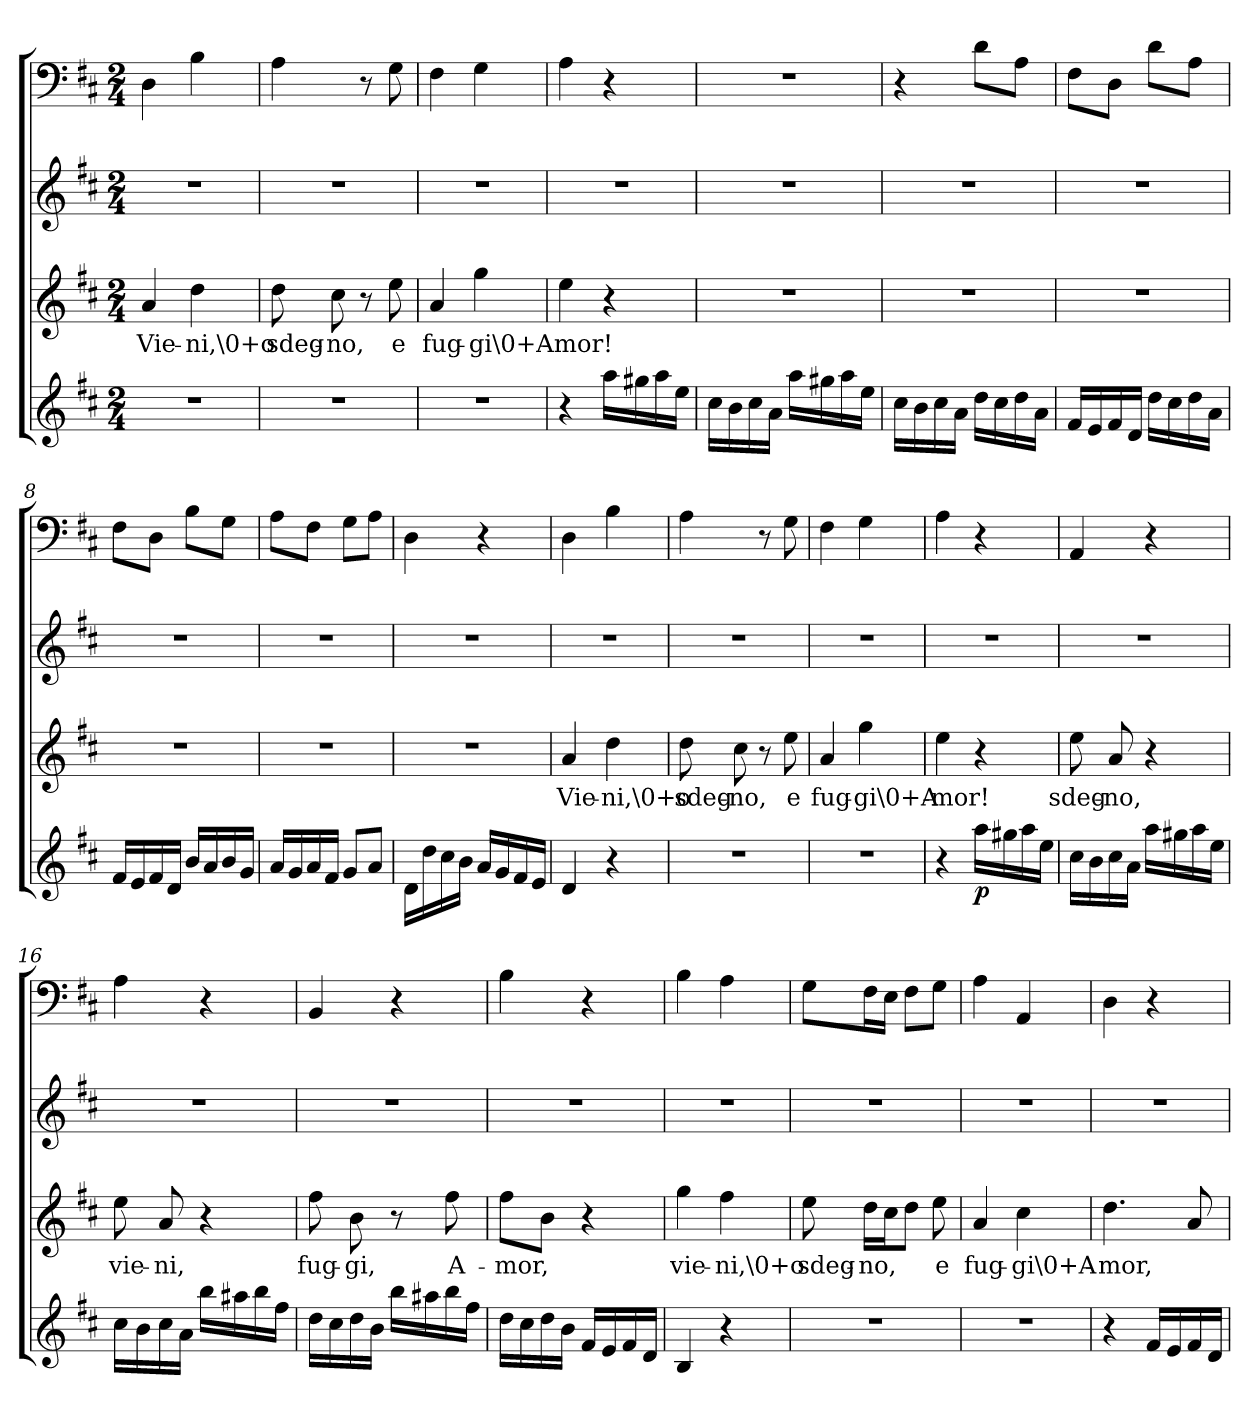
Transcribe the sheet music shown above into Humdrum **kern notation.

**kern	**dynam	**kern	**text	**kern	**kern
*part4	*part4	*part3	*part3	*part2	*part1
*staff4	*staff4	*staff3	*staff3	*staff2	*staff1
*clefG2	*	*clefG2	*	*clefG2	*clefF4
*k[f#c#]	*	*k[f#c#]	*	*k[f#c#]	*k[f#c#]
*D:	*	*D:	*	*D:	*D:
*M2/4	*	*M2/4	*	*M2/4	*M2/4
=1	=1	=1	=1	=1	=1
2r	.	4a/	Vie-	2r	4D\
.	.	4dd\	-ni,\0+o	.	4B\
=2	=2	=2	=2	=2	=2
2r	.	8dd\	sdeg-	2r	4A\
.	.	8cc#\	-no,	.	.
.	.	8r	.	.	8r
.	.	8ee\	e	.	8G\
=3	=3	=3	=3	=3	=3
2r	.	4a/	fug-	2r	4F#\
.	.	4gg\	-gi\0+A-	.	4G\
=4	=4	=4	=4	=4	=4
4r	.	4ee\	-mor!	2r	4A\
16aa\LL	.	4r	.	.	4r
16gg#X\	.	.	.	.	.
16aa\	.	.	.	.	.
16ee\JJ	.	.	.	.	.
=5	=5	=5	=5	=5	=5
16cc#\LL	.	2r	.	2r	2r
16b\	.	.	.	.	.
16cc#\	.	.	.	.	.
16a\JJ	.	.	.	.	.
16aa\LL	.	.	.	.	.
16gg#X\	.	.	.	.	.
16aa\	.	.	.	.	.
16ee\JJ	.	.	.	.	.
=6	=6	=6	=6	=6	=6
16cc#\LL	.	2r	.	2r	4r
16b\	.	.	.	.	.
16cc#\	.	.	.	.	.
16a\JJ	.	.	.	.	.
16dd\LL	.	.	.	.	8d\L
16cc#\	.	.	.	.	.
16dd\	.	.	.	.	8A\J
16a\JJ	.	.	.	.	.
=7	=7	=7	=7	=7	=7
16f#/LL	.	2r	.	2r	8F#\L
16e/	.	.	.	.	.
16f#/	.	.	.	.	8D\J
16d/JJ	.	.	.	.	.
16dd\LL	.	.	.	.	8d\L
16cc#\	.	.	.	.	.
16dd\	.	.	.	.	8A\J
16a\JJ	.	.	.	.	.
=8	=8	=8	=8	=8	=8
16f#/LL	.	2r	.	2r	8F#\L
16e/	.	.	.	.	.
16f#/	.	.	.	.	8D\J
16d/JJ	.	.	.	.	.
16b/LL	.	.	.	.	8B\L
16a/	.	.	.	.	.
16b/	.	.	.	.	8G\J
16g/JJ	.	.	.	.	.
=9	=9	=9	=9	=9	=9
16a/LL	.	2r	.	2r	8A\L
16g/	.	.	.	.	.
16a/	.	.	.	.	8F#\J
16f#/JJ	.	.	.	.	.
8g/L	.	.	.	.	8G\L
8a/J	.	.	.	.	8A\J
=10	=10	=10	=10	=10	=10
16d\LL	.	2r	.	2r	4D\
16dd\	.	.	.	.	.
16cc#\	.	.	.	.	.
16b\JJ	.	.	.	.	.
16a/LL	.	.	.	.	4r
16g/	.	.	.	.	.
16f#/	.	.	.	.	.
16e/JJ	.	.	.	.	.
=11	=11	=11	=11	=11	=11
4d/	.	4a/	Vie-	2r	4D\
4r	.	4dd\	-ni,\0+o	.	4B\
=12	=12	=12	=12	=12	=12
2r	.	8dd\	sdeg-	2r	4A\
.	.	8cc#\	-no,	.	.
.	.	8r	.	.	8r
.	.	8ee\	e	.	8G\
=13	=13	=13	=13	=13	=13
2r	.	4a/	fug-	2r	4F#\
.	.	4gg\	-gi\0+A-	.	4G\
=14	=14	=14	=14	=14	=14
4r	.	4ee\	-mor!	2r	4A\
16aa\LL	p	4r	.	.	4r
16gg#X\	.	.	.	.	.
16aa\	.	.	.	.	.
16ee\JJ	.	.	.	.	.
=15	=15	=15	=15	=15	=15
16cc#\LL	.	8ee\	sdeg-	2r	4AA/
16b\	.	.	.	.	.
16cc#\	.	8a/	-no,	.	.
16a\JJ	.	.	.	.	.
16aa\LL	.	4r	.	.	4r
16gg#X\	.	.	.	.	.
16aa\	.	.	.	.	.
16ee\JJ	.	.	.	.	.
=16	=16	=16	=16	=16	=16
16cc#\LL	.	8ee\	vie-	2r	4A\
16b\	.	.	.	.	.
16cc#\	.	8a/	-ni,	.	.
16a\JJ	.	.	.	.	.
16bb\LL	.	4r	.	.	4r
16aa#X\	.	.	.	.	.
16bb\	.	.	.	.	.
16ff#\JJ	.	.	.	.	.
=17	=17	=17	=17	=17	=17
16dd\LL	.	8ff#\	fug-	2r	4BB/
16cc#\	.	.	.	.	.
16dd\	.	8b\	-gi,	.	.
16b\JJ	.	.	.	.	.
16bb\LL	.	8r	.	.	4r
16aa#X\	.	.	.	.	.
16bb\	.	8ff#\	A-	.	.
16ff#\JJ	.	.	.	.	.
=18	=18	=18	=18	=18	=18
16dd\LL	.	8ff#\L	-mor,	2r	4B\
16cc#\	.	.	.	.	.
16dd\	.	8b\J	.	.	.
16b\JJ	.	.	.	.	.
16f#/LL	.	4r	.	.	4r
16e/	.	.	.	.	.
16f#/	.	.	.	.	.
16d/JJ	.	.	.	.	.
=19	=19	=19	=19	=19	=19
4B/	.	4gg\	vie-	2r	4B\
4r	.	4ff#\	-ni,\0+o	.	4A\
=20	=20	=20	=20	=20	=20
2r	.	8ee\	sdeg-	2r	8G\L
.	.	16dd\LL	-no,	.	16F#\L
.	.	16cc#\J	.	.	16E\JJ
.	.	8dd\J	.	.	8F#\L
.	.	8ee\	e	.	8G\J
=21	=21	=21	=21	=21	=21
2r	.	4a/	fug-	2r	4A\
.	.	4cc#\	-gi\0+A-	.	4AA/
=22	=22	=22	=22	=22	=22
4r	.	4.dd\	-mor,	2r	4D\
16f#/LL	.	.	.	.	4r
16e/	.	.	.	.	.
16f#/	.	8a/	.	.	.
16d/JJ	.	.	.	.	.
=	=	=	=	=	=
*-	*-	*-	*-	*-	*-
